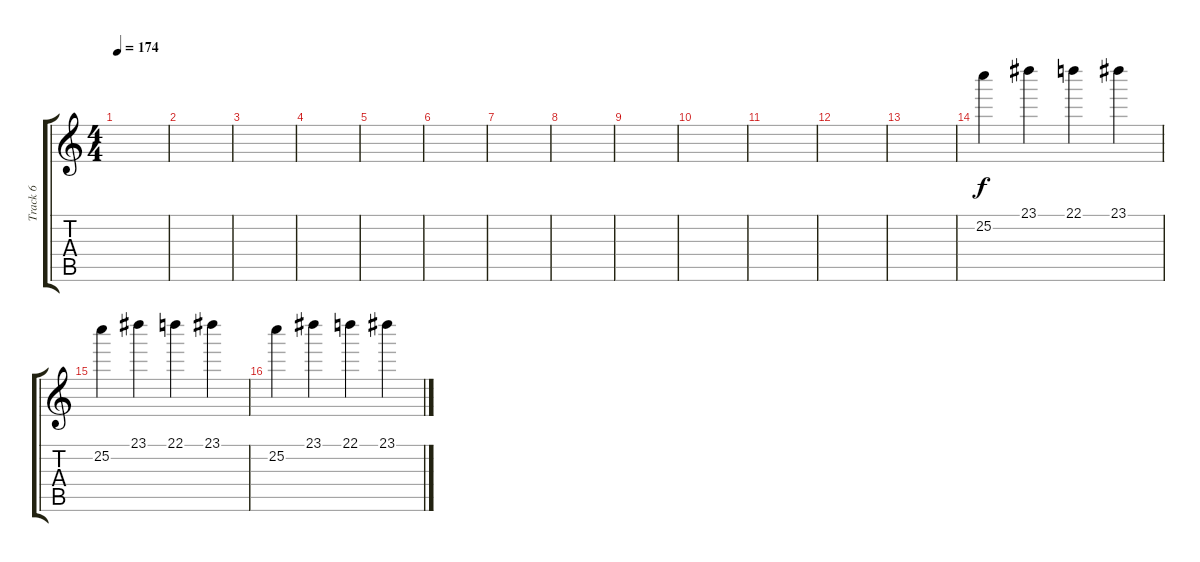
\track ("Track 6" "Track 6") {instrument marimba}
\staff {score tabs}
\tuning (E5 B4 G4 D4 A3 E3) {hide}
\ts (4 4)
\tempo 174
\clef g2
\ks c
|
|
|
|
|
|
|
|
|
|
|
|
|
25.2.4 23.1.4 22.1.4 23.1.4 |
25.2.4 23.1.4 22.1.4 23.1.4 |
25.2.4 23.1.4 22.1.4 23.1.4
